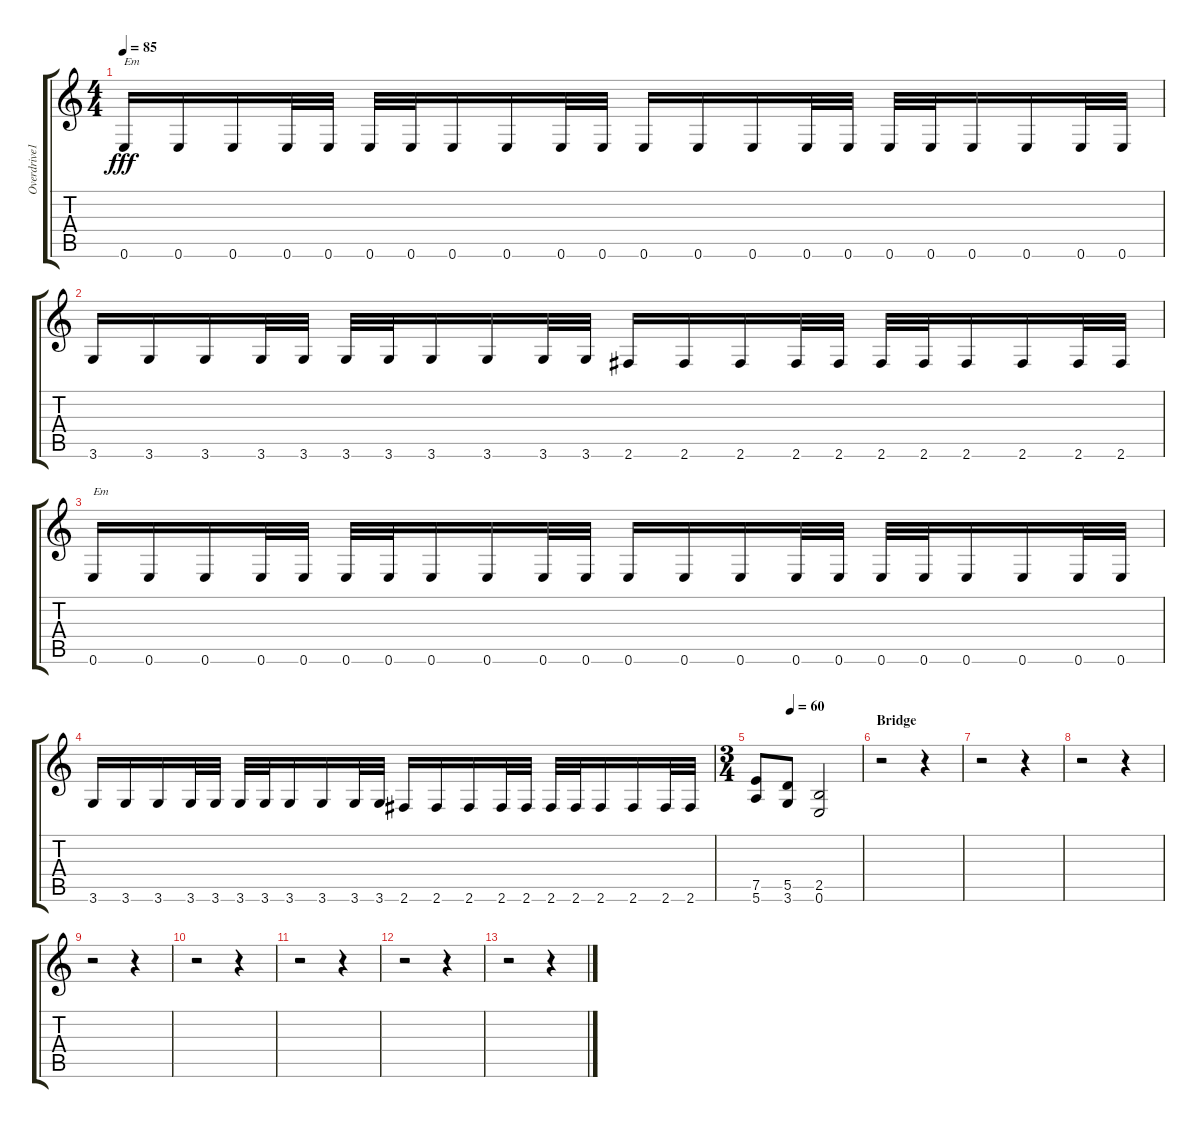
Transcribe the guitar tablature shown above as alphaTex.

\track ("Overdrive1" "Overdrive1") {instrument overdrivenguitar}
\staff {score tabs}
\tuning (E4 B3 G3 D3 A2 E2) {hide}
\ts (4 4)
\tempo 85
\clef g2
\ks c
0.6.16{txt "Em" dy fff balance 8} 0.6.16 0.6.16 0.6.32 0.6.32 0.6.32 0.6.32 0.6.16 0.6.16 0.6.32 0.6.32 0.6.16 0.6.16 0.6.16 0.6.32 0.6.32 0.6.32 0.6.32 0.6.16 0.6.16 0.6.32 0.6.32 |
3.6.16 3.6.16 3.6.16 3.6.32 3.6.32 3.6.32 3.6.32 3.6.16 3.6.16 3.6.32 3.6.32 2.6.16 2.6.16 2.6.16 2.6.32 2.6.32 2.6.32 2.6.32 2.6.16 2.6.16 2.6.32 2.6.32 |
0.6.16{txt "Em" balance 8} 0.6.16 0.6.16 0.6.32 0.6.32 0.6.32 0.6.32 0.6.16 0.6.16 0.6.32 0.6.32 0.6.16 0.6.16 0.6.16 0.6.32 0.6.32 0.6.32 0.6.32 0.6.16 0.6.16 0.6.32 0.6.32 |
3.6.16 3.6.16 3.6.16 3.6.32 3.6.32 3.6.32 3.6.32 3.6.16 3.6.16 3.6.32 3.6.32 2.6.16 2.6.16 2.6.16 2.6.32 2.6.32 2.6.32 2.6.32 2.6.16 2.6.16 2.6.32 2.6.32 |
\ts (3 4)
\tempo (60 0.3333333333333333)
(7.5 5.6).8 (5.5 3.6).8 (2.5 0.6).2 |
\section ("" "Bridge")
r.2 r.4 |
r.2 r.4 |
r.2 r.4 |
r.2 r.4 |
r.2 r.4 |
r.2 r.4 |
r.2 r.4 |
r.2 r.4
